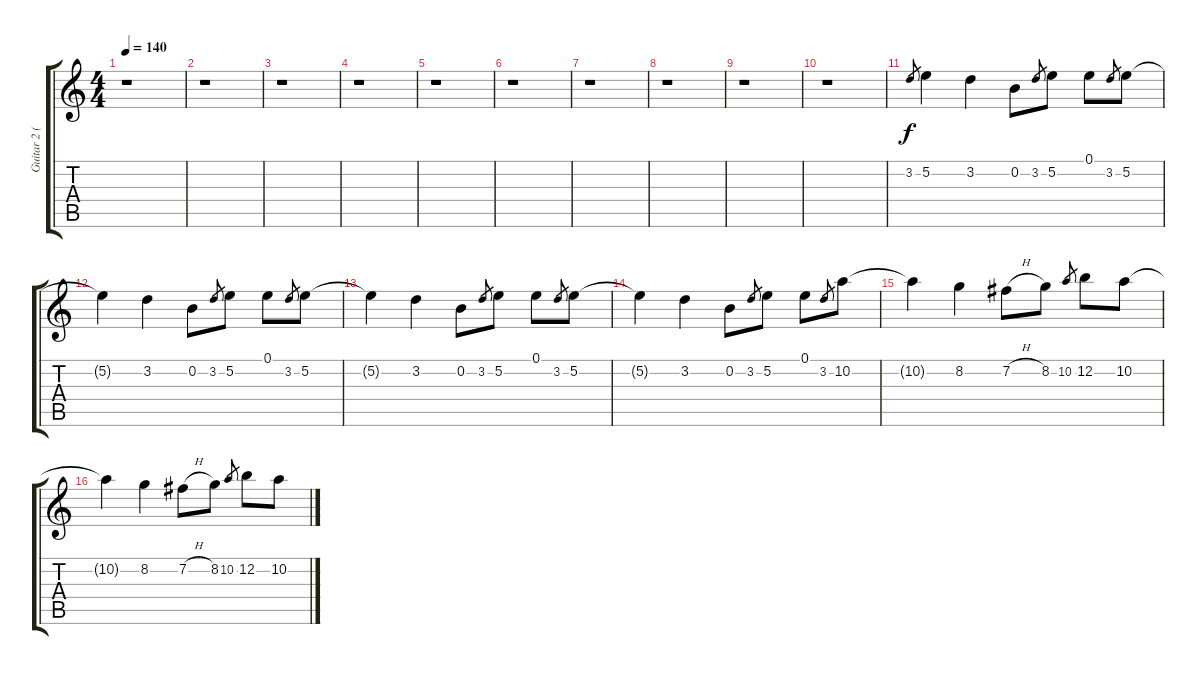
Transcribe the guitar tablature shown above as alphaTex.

\track ("Guitar 2 (Backing)" "Guitar 2 (") {instrument overdrivenguitar}
\staff {score tabs}
\tuning (E4 B3 G3 D3 A2 E2) {hide}
\ts (4 4)
\tempo 140
\clef g2
\ks c
r.1{dy f} |
r.1 |
r.1 |
r.1 |
r.1 |
r.1 |
r.1 |
r.1 |
r.1 |
r.1 |
3.2.8{gr} 5.2.4 3.2.4 0.2.8 3.2.8{gr} 5.2.8 0.1.8 3.2.8{gr} 5.2.8 |
5.2{t}.4 3.2.4 0.2.8 3.2.8{gr} 5.2.8 0.1.8 3.2.8{gr} 5.2.8 |
5.2{t}.4 3.2.4 0.2.8 3.2.8{gr} 5.2.8 0.1.8 3.2.8{gr} 5.2.8 |
5.2{t}.4 3.2.4 0.2.8 3.2.8{gr} 5.2.8 0.1.8 3.2.8{gr} 10.2.8 |
10.2{t}.4 8.2.4 7.2{h}.8 8.2.8 10.2.8{gr} 12.2.8 10.2.8 |
10.2{t}.4 8.2.4 7.2{h}.8 8.2.8 10.2.8{gr} 12.2.8 10.2.8
